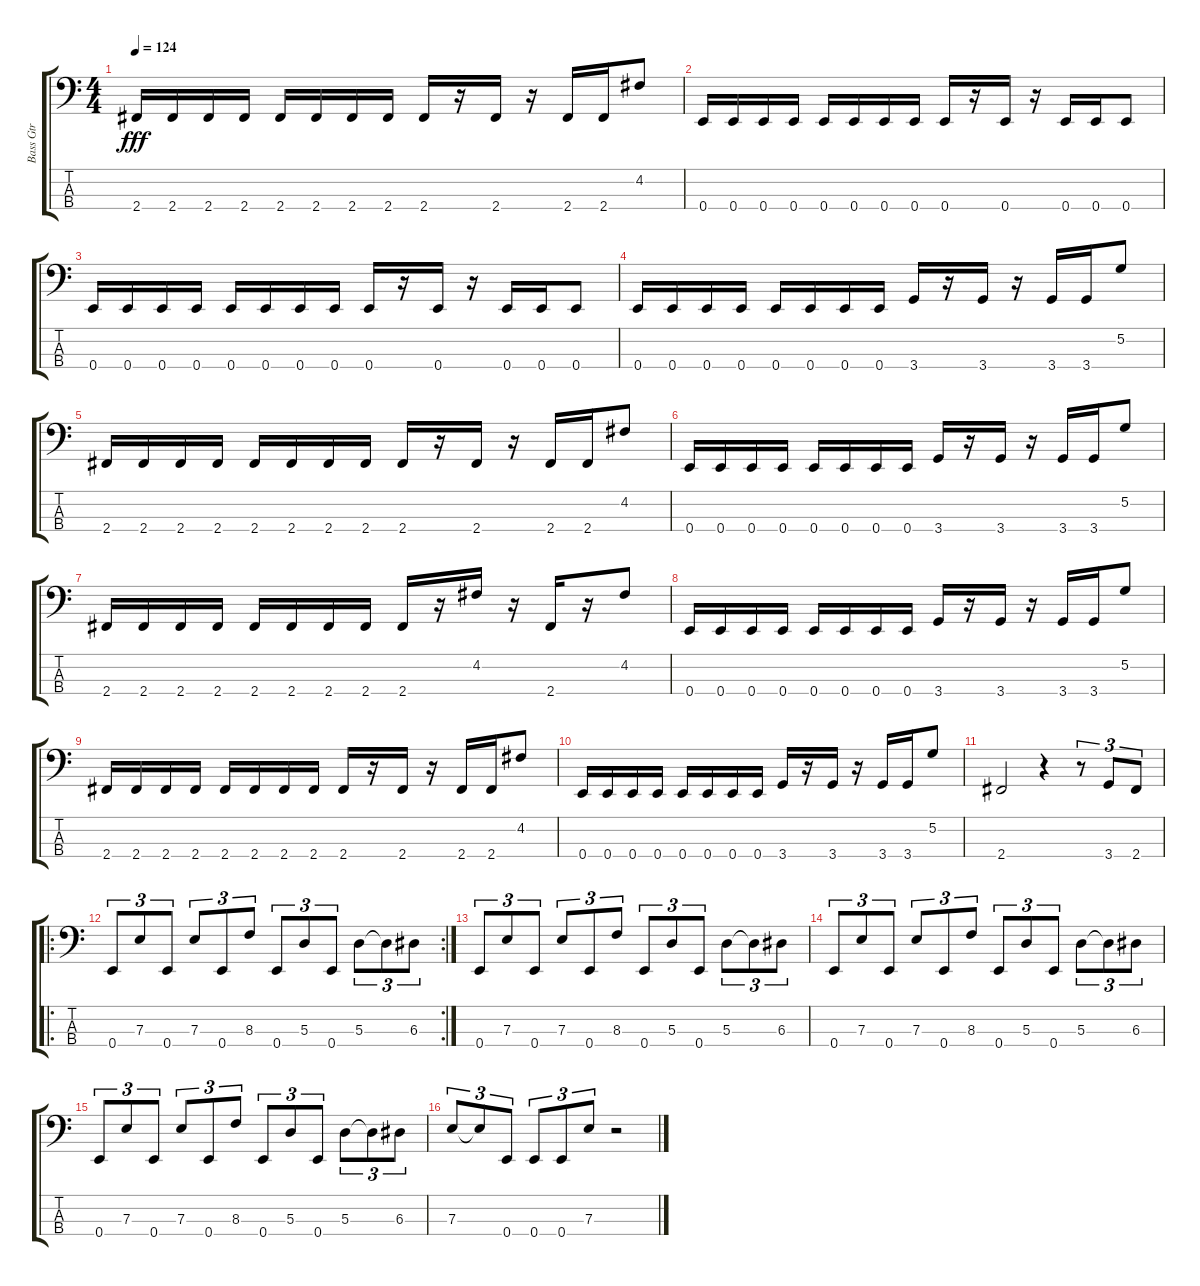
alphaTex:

\track ("Bass Gtr" "Bass Gtr") {instrument electricbasspick}
\staff {score tabs}
\tuning (G2 D2 A1 E1) {hide}
\ts (4 4)
\tempo 124
\clef f4
\ks c
2.4.16{dy fff} 2.4.16 2.4.16 2.4.16 2.4.16 2.4.16 2.4.16 2.4.16 2.4.16 r.16 2.4.16 r.16 2.4.16 2.4.16 4.2.8 |
0.4.16 0.4.16 0.4.16 0.4.16 0.4.16 0.4.16 0.4.16 0.4.16 0.4.16 r.16 0.4.16 r.16 0.4.16 0.4.16 0.4.8 |
0.4.16 0.4.16 0.4.16 0.4.16 0.4.16 0.4.16 0.4.16 0.4.16 0.4.16 r.16 0.4.16 r.16 0.4.16 0.4.16 0.4.8 |
0.4.16 0.4.16 0.4.16 0.4.16 0.4.16 0.4.16 0.4.16 0.4.16 3.4.16 r.16 3.4.16 r.16 3.4.16 3.4.16 5.2.8 |
2.4.16 2.4.16 2.4.16 2.4.16 2.4.16 2.4.16 2.4.16 2.4.16 2.4.16 r.16 2.4.16 r.16 2.4.16 2.4.16 4.2.8 |
0.4.16 0.4.16 0.4.16 0.4.16 0.4.16 0.4.16 0.4.16 0.4.16 3.4.16 r.16 3.4.16 r.16 3.4.16 3.4.16 5.2.8 |
2.4.16 2.4.16 2.4.16 2.4.16 2.4.16 2.4.16 2.4.16 2.4.16 2.4.16 r.16 4.2.16 r.16 2.4.16 r.16 4.2.8 |
0.4.16 0.4.16 0.4.16 0.4.16 0.4.16 0.4.16 0.4.16 0.4.16 3.4.16 r.16 3.4.16 r.16 3.4.16 3.4.16 5.2.8 |
2.4.16 2.4.16 2.4.16 2.4.16 2.4.16 2.4.16 2.4.16 2.4.16 2.4.16 r.16 2.4.16 r.16 2.4.16 2.4.16 4.2.8 |
0.4.16 0.4.16 0.4.16 0.4.16 0.4.16 0.4.16 0.4.16 0.4.16 3.4.16 r.16 3.4.16 r.16 3.4.16 3.4.16 5.2.8 |
2.4.2 r.4 r.8{tu (3 2)} 3.4.8{tu (3 2)} 2.4.8{tu (3 2)} |
\ro
\rc 2
0.4.8{tu (3 2)} 7.3.8{tu (3 2)} 0.4.8{tu (3 2)} 7.3.8{tu (3 2)} 0.4.8{tu (3 2)} 8.3.8{tu (3 2)} 0.4.8{tu (3 2)} 5.3.8{tu (3 2)} 0.4.8{tu (3 2)} 5.3.8{tu (3 2)} 5.3{t}.8{tu (3 2)} 6.3.8{tu (3 2)} |
0.4.8{tu (3 2)} 7.3.8{tu (3 2)} 0.4.8{tu (3 2)} 7.3.8{tu (3 2)} 0.4.8{tu (3 2)} 8.3.8{tu (3 2)} 0.4.8{tu (3 2)} 5.3.8{tu (3 2)} 0.4.8{tu (3 2)} 5.3.8{tu (3 2)} 5.3{t}.8{tu (3 2)} 6.3.8{tu (3 2)} |
0.4.8{tu (3 2)} 7.3.8{tu (3 2)} 0.4.8{tu (3 2)} 7.3.8{tu (3 2)} 0.4.8{tu (3 2)} 8.3.8{tu (3 2)} 0.4.8{tu (3 2)} 5.3.8{tu (3 2)} 0.4.8{tu (3 2)} 5.3.8{tu (3 2)} 5.3{t}.8{tu (3 2)} 6.3.8{tu (3 2)} |
0.4.8{tu (3 2)} 7.3.8{tu (3 2)} 0.4.8{tu (3 2)} 7.3.8{tu (3 2)} 0.4.8{tu (3 2)} 8.3.8{tu (3 2)} 0.4.8{tu (3 2)} 5.3.8{tu (3 2)} 0.4.8{tu (3 2)} 5.3.8{tu (3 2)} 5.3{t}.8{tu (3 2)} 6.3.8{tu (3 2)} |
7.3.8{tu (3 2)} 7.3{t}.8{tu (3 2)} 0.4.8{tu (3 2)} 0.4.8{tu (3 2)} 0.4.8{tu (3 2)} 7.3.8{tu (3 2)} r.2
